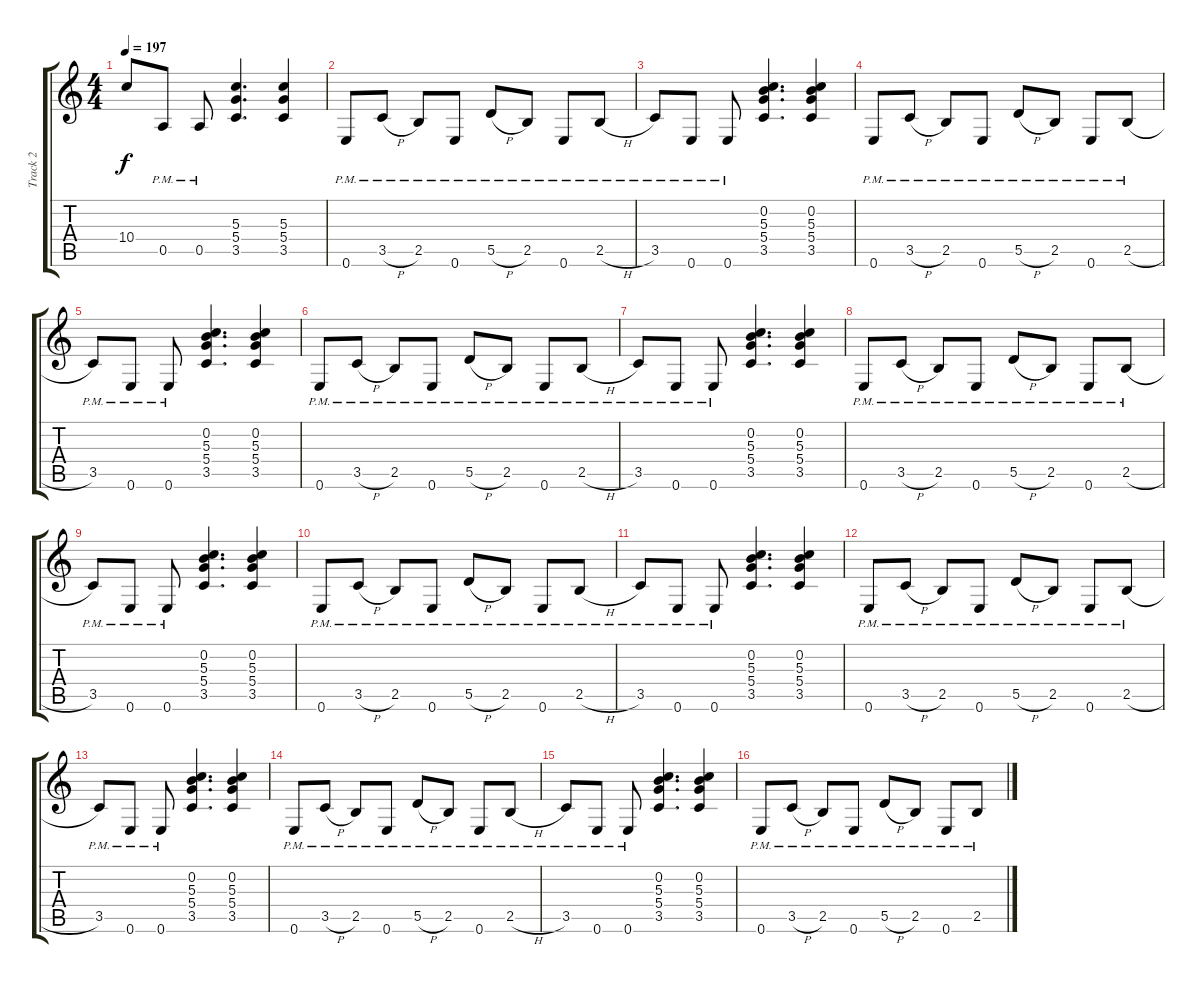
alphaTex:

\track ("Track 2" "Track 2") {instrument overdrivenguitar}
\staff {score tabs}
\tuning (E4 B3 G3 D3 A2 E2) {hide}
\ts (4 4)
\tempo 197
\clef g2
\ks c
10.4.8{dy f} 0.5{pm}.8 0.5{pm}.8 (5.3 5.4 3.5).4{d} (5.3 5.4 3.5).4 |
0.6{pm}.8 3.5{h pm}.8 2.5{pm}.8 0.6{pm}.8 5.5{h pm}.8 2.5{pm}.8 0.6{pm}.8 2.5{h pm}.8 |
3.5{pm}.8 0.6{pm}.8 0.6{pm}.8 (0.2 5.3 5.4 3.5).4{d} (0.2 5.3 5.4 3.5).4 |
0.6{pm}.8 3.5{h pm}.8 2.5{pm}.8 0.6{pm}.8 5.5{h pm}.8 2.5{pm}.8 0.6{pm}.8 2.5{h pm}.8 |
3.5{pm}.8 0.6{pm}.8 0.6{pm}.8 (0.2 5.3 5.4 3.5).4{d} (0.2 5.3 5.4 3.5).4 |
0.6{pm}.8 3.5{h pm}.8 2.5{pm}.8 0.6{pm}.8 5.5{h pm}.8 2.5{pm}.8 0.6{pm}.8 2.5{h pm}.8 |
3.5{pm}.8 0.6{pm}.8 0.6{pm}.8 (0.2 5.3 5.4 3.5).4{d} (0.2 5.3 5.4 3.5).4 |
0.6{pm}.8 3.5{h pm}.8 2.5{pm}.8 0.6{pm}.8 5.5{h pm}.8 2.5{pm}.8 0.6{pm}.8 2.5{h pm}.8 |
3.5{pm}.8 0.6{pm}.8 0.6{pm}.8 (0.2 5.3 5.4 3.5).4{d} (0.2 5.3 5.4 3.5).4 |
0.6{pm}.8 3.5{h pm}.8 2.5{pm}.8 0.6{pm}.8 5.5{h pm}.8 2.5{pm}.8 0.6{pm}.8 2.5{h pm}.8 |
3.5{pm}.8 0.6{pm}.8 0.6{pm}.8 (0.2 5.3 5.4 3.5).4{d} (0.2 5.3 5.4 3.5).4 |
0.6{pm}.8 3.5{h pm}.8 2.5{pm}.8 0.6{pm}.8 5.5{h pm}.8 2.5{pm}.8 0.6{pm}.8 2.5{h pm}.8 |
3.5{pm}.8 0.6{pm}.8 0.6{pm}.8 (0.2 5.3 5.4 3.5).4{d} (0.2 5.3 5.4 3.5).4 |
0.6{pm}.8 3.5{h pm}.8 2.5{pm}.8 0.6{pm}.8 5.5{h pm}.8 2.5{pm}.8 0.6{pm}.8 2.5{h pm}.8 |
3.5{pm}.8 0.6{pm}.8 0.6{pm}.8 (0.2 5.3 5.4 3.5).4{d} (0.2 5.3 5.4 3.5).4 |
0.6{pm}.8 3.5{h pm}.8 2.5{pm}.8 0.6{pm}.8 5.5{h pm}.8 2.5{pm}.8 0.6{pm}.8 2.5{h pm}.8
